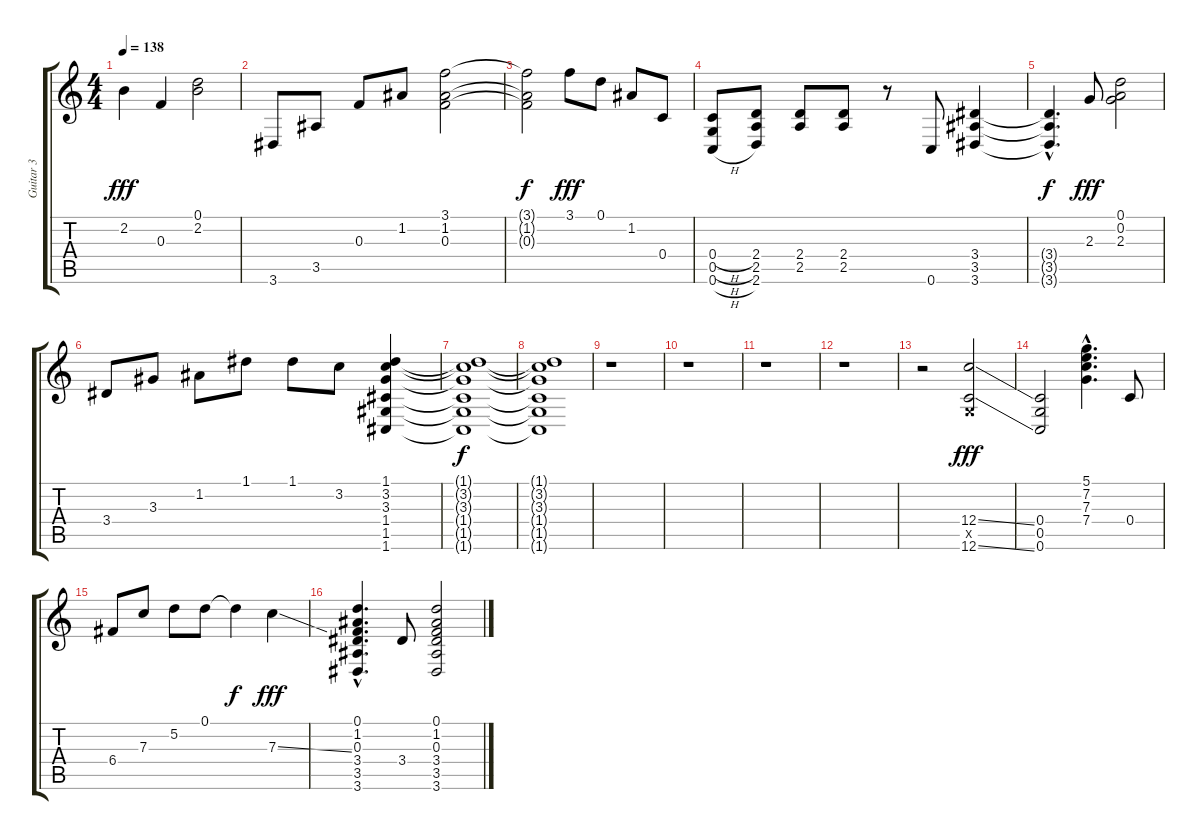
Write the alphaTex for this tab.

\track ("Guitar 3" "Guitar 3") {instrument distortionguitar}
\staff {score tabs}
\tuning (D4 A3 F3 C3 G2 C2) {hide}
\ts (4 4)
\tempo 138
\clef g2
\ks c
2.2.4{dy fff} 0.3.4 (0.1 2.2).2 |
3.6.8 3.5.8 0.3.8 1.2.8 (3.1 1.2 0.3).2 |
(3.1{t} 1.2{t} 0.3{t}).2{dy f} 3.1.8{dy fff} 0.1.8 1.2.8 0.4.8 |
(0.4{h} 0.5{h} 0.6{h}).8 (2.4 2.5 2.6).8 (2.4 2.5).8 (2.4 2.5).8 r.8 0.6.8 (3.4 3.5 3.6).4 |
(3.4{hac t} 3.5{hac t} 3.6{hac t}).4{d dy f} 2.3.8{dy fff} (0.1 0.2 2.3).2 |
3.4.8 3.3.8 1.2.8 1.1.8 1.1.8 3.2.8 (1.1 3.2 3.3 1.4 1.5 1.6).4 |
(1.1{t} 3.2{t} 3.3{t} 1.4{t} 1.5{t} 1.6{t}).1{dy f} |
(1.1{t} 3.2{t} 3.3{t} 1.4{t} 1.5{t} 1.6{t}).1 |
r.1 |
r.1 |
r.1 |
r.1 |
r.2 (12.4{ss} 0.5{x} 12.6{ss}).2{dy fff} |
(0.4 0.5 0.6).2 (5.1{hac} 7.2{hac} 7.3{hac} 7.4{hac}).4{d} 0.4.8 |
6.4.8 7.3.8 5.2.8 0.1.8 0.1{t}.4{dy f} 7.3{ss}.4{dy fff} |
(0.1{hac} 1.2{hac} 0.3{hac} 3.4{hac} 3.5{hac} 3.6{hac}).4{d} 3.4.8 (0.1 1.2 0.3 3.4 3.5 3.6).2
